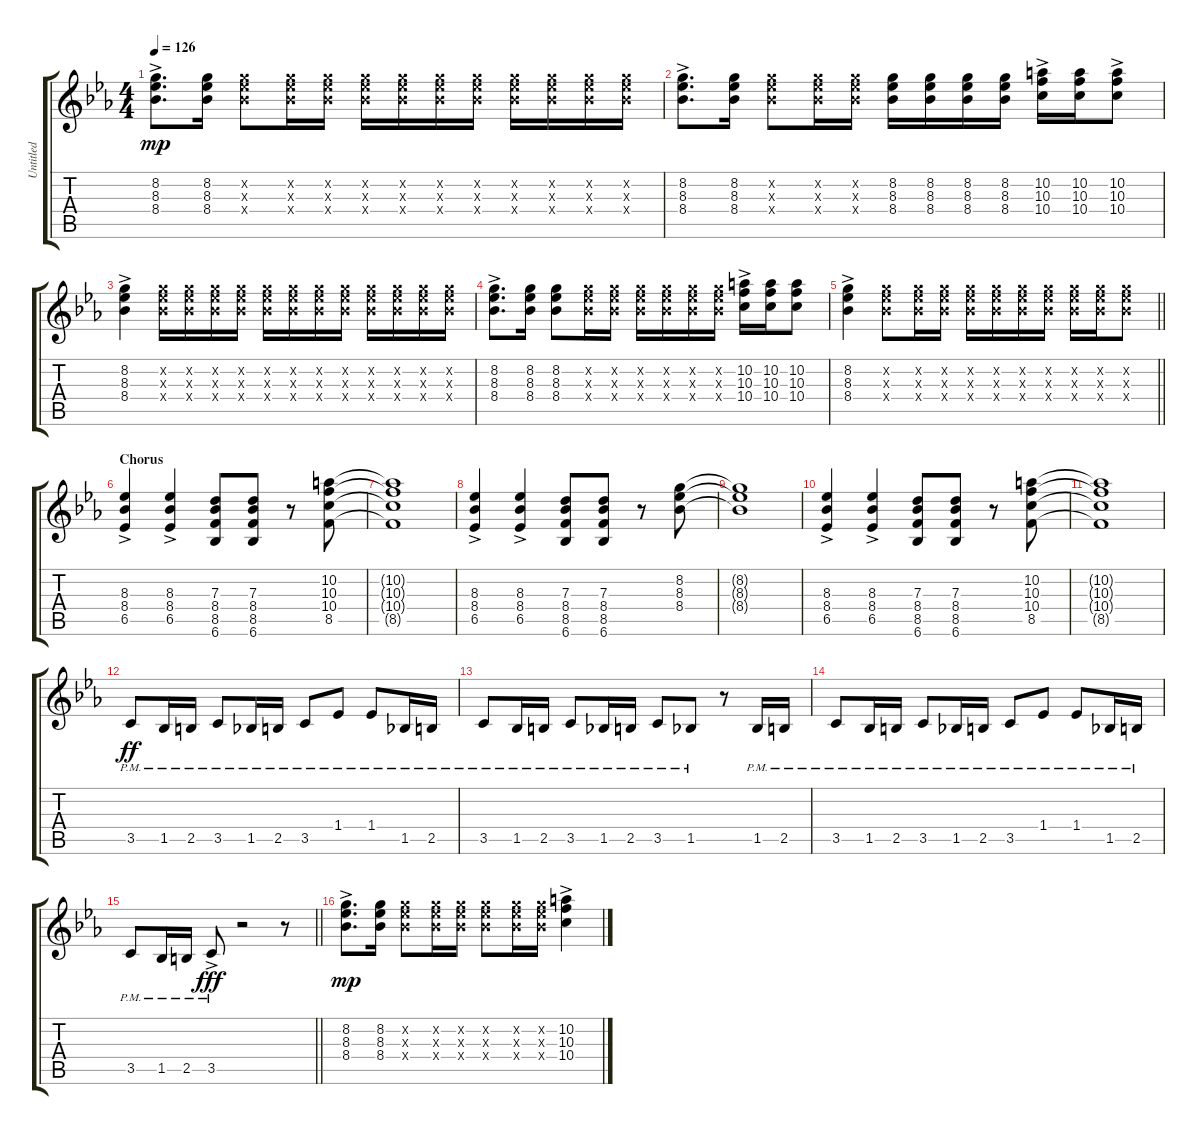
\track ("Untitled" "Untitled") {instrument overdrivenguitar}
\staff {score tabs}
\tuning (E4 B3 G3 D3 A2 E2) {hide}
\ts (4 4)
\tempo 126
\clef g2
\ks eb
(8.2{ac} 8.3{ac} 8.4{ac}).8{d dy mp} (8.2 8.3 8.4).16 (8.2{x} 8.3{x} 8.4{x}).8 (8.2{x} 8.3{x} 8.4{x}).16 (8.2{x} 8.3{x} 8.4{x}).16 (8.2{x} 8.3{x} 8.4{x}).16 (8.2{x} 8.3{x} 8.4{x}).16 (8.2{x} 8.3{x} 8.4{x}).16 (8.2{x} 8.3{x} 8.4{x}).16 (8.2{x} 8.3{x} 8.4{x}).16 (8.2{x} 8.3{x} 8.4{x}).16 (8.2{x} 8.3{x} 8.4{x}).16 (8.2{x} 8.3{x} 8.4{x}).16 |
(8.2{ac} 8.3{ac} 8.4{ac}).8{d} (8.2 8.3 8.4).16 (8.2{x} 8.3{x} 8.4{x}).8 (8.2{x} 8.3{x} 8.4{x}).16 (8.2{x} 8.3{x} 8.4{x}).16 (8.2 8.3 8.4).16 (8.2 8.3 8.4).16 (8.2 8.3 8.4).16 (8.2 8.3 8.4).16 (10.2{ac} 10.3{ac} 10.4{ac}).16 (10.2 10.3 10.4).16 (10.2{ac} 10.3{ac} 10.4{ac}).8 |
(8.2{ac} 8.3{ac} 8.4{ac}).4 (8.2{x} 8.3{x} 8.4{x}).16 (8.2{x} 8.3{x} 8.4{x}).16 (8.2{x} 8.3{x} 8.4{x}).16 (8.2{x} 8.3{x} 8.4{x}).16 (8.2{x} 8.3{x} 8.4{x}).16 (8.2{x} 8.3{x} 8.4{x}).16 (8.2{x} 8.3{x} 8.4{x}).16 (8.2{x} 8.3{x} 8.4{x}).16 (8.2{x} 8.3{x} 8.4{x}).16 (8.2{x} 8.3{x} 8.4{x}).16 (8.2{x} 8.3{x} 8.4{x}).16 (8.2{x} 8.3{x} 8.4{x}).16 |
(8.2{ac} 8.3{ac} 8.4{ac}).8{d} (8.2 8.3 8.4).16 (8.2 8.3 8.4).8 (8.2{x} 8.3{x} 8.4{x}).16 (8.2{x} 8.3{x} 8.4{x}).16 (8.2{x} 8.3{x} 8.4{x}).16 (8.2{x} 8.3{x} 8.4{x}).16 (8.2{x} 8.3{x} 8.4{x}).16 (8.2{x} 8.3{x} 8.4{x}).16 (10.2{ac} 10.3{ac} 10.4{ac}).16 (10.2 10.3 10.4).16 (10.2 10.3 10.4).8 |
\barLineRight lightlight
(8.2{ac} 8.3{ac} 8.4{ac}).4 (8.2{x} 8.3{x} 8.4{x}).8 (8.2{x} 8.3{x} 8.4{x}).16 (8.2{x} 8.3{x} 8.4{x}).16 (8.2{x} 8.3{x} 8.4{x}).16 (8.2{x} 8.3{x} 8.4{x}).16 (8.2{x} 8.3{x} 8.4{x}).16 (8.2{x} 8.3{x} 8.4{x}).16 (8.2{x} 8.3{x} 8.4{x}).16 (8.2{x} 8.3{x} 8.4{x}).16 (8.2{x} 8.3{x} 8.4{x}).8 |
\section ("" "Chorus")
(8.3{ac} 8.4{ac} 6.5{ac}).4 (8.3{ac} 8.4{ac} 6.5{ac}).4 (7.3 8.4 8.5 6.6).8 (7.3 8.4 8.5 6.6).8 r.8 (10.2 10.3 10.4 8.5).8 |
(10.2{t} 10.3{t} 10.4{t} 8.5{t}).1 |
(8.3{ac} 8.4{ac} 6.5{ac}).4 (8.3{ac} 8.4{ac} 6.5{ac}).4 (7.3 8.4 8.5 6.6).8 (7.3 8.4 8.5 6.6).8 r.8 (8.2 8.3 8.4).8 |
(8.2{t} 8.3{t} 8.4{t}).1 |
(8.3{ac} 8.4{ac} 6.5{ac}).4 (8.3{ac} 8.4{ac} 6.5{ac}).4 (7.3 8.4 8.5 6.6).8 (7.3 8.4 8.5 6.6).8 r.8 (10.2 10.3 10.4 8.5).8 |
(10.2{t} 10.3{t} 10.4{t} 8.5{t}).1 |
3.5{pm}.8{dy ff} 1.5{pm}.16 2.5{pm}.16 3.5{pm}.8 1.5{pm}.16 2.5{pm}.16 3.5{pm}.8 1.4{pm}.8 1.4{pm}.8 1.5{pm}.16 2.5{pm}.16 |
3.5{pm}.8 1.5{pm}.16 2.5{pm}.16 3.5{pm}.8 1.5{pm}.16 2.5{pm}.16 3.5{pm}.8 1.5{pm}.8 r.8 1.5{pm}.16 2.5{pm}.16 |
3.5{pm}.8 1.5{pm}.16 2.5{pm}.16 3.5{pm}.8 1.5{pm}.16 2.5{pm}.16 3.5{pm}.8 1.4{pm}.8 1.4{pm}.8 1.5{pm}.16 2.5{pm}.16 |
\barLineRight lightlight
3.5{pm}.8 1.5{pm}.16 2.5{pm}.16 3.5{ac pm}.8{dy fff} r.2 r.8 |
(8.2{ac} 8.3{ac} 8.4{ac}).8{d dy mp} (8.2 8.3 8.4).16 (8.2{x} 8.3{x} 8.4{x}).8 (8.2{x} 8.3{x} 8.4{x}).16 (8.2{x} 8.3{x} 8.4{x}).16 (8.2{x} 8.3{x} 8.4{x}).8 (8.2{x} 8.3{x} 8.4{x}).16 (8.2{x} 8.3{x} 8.4{x}).16 (10.2{ac} 10.3{ac} 10.4{ac}).4
